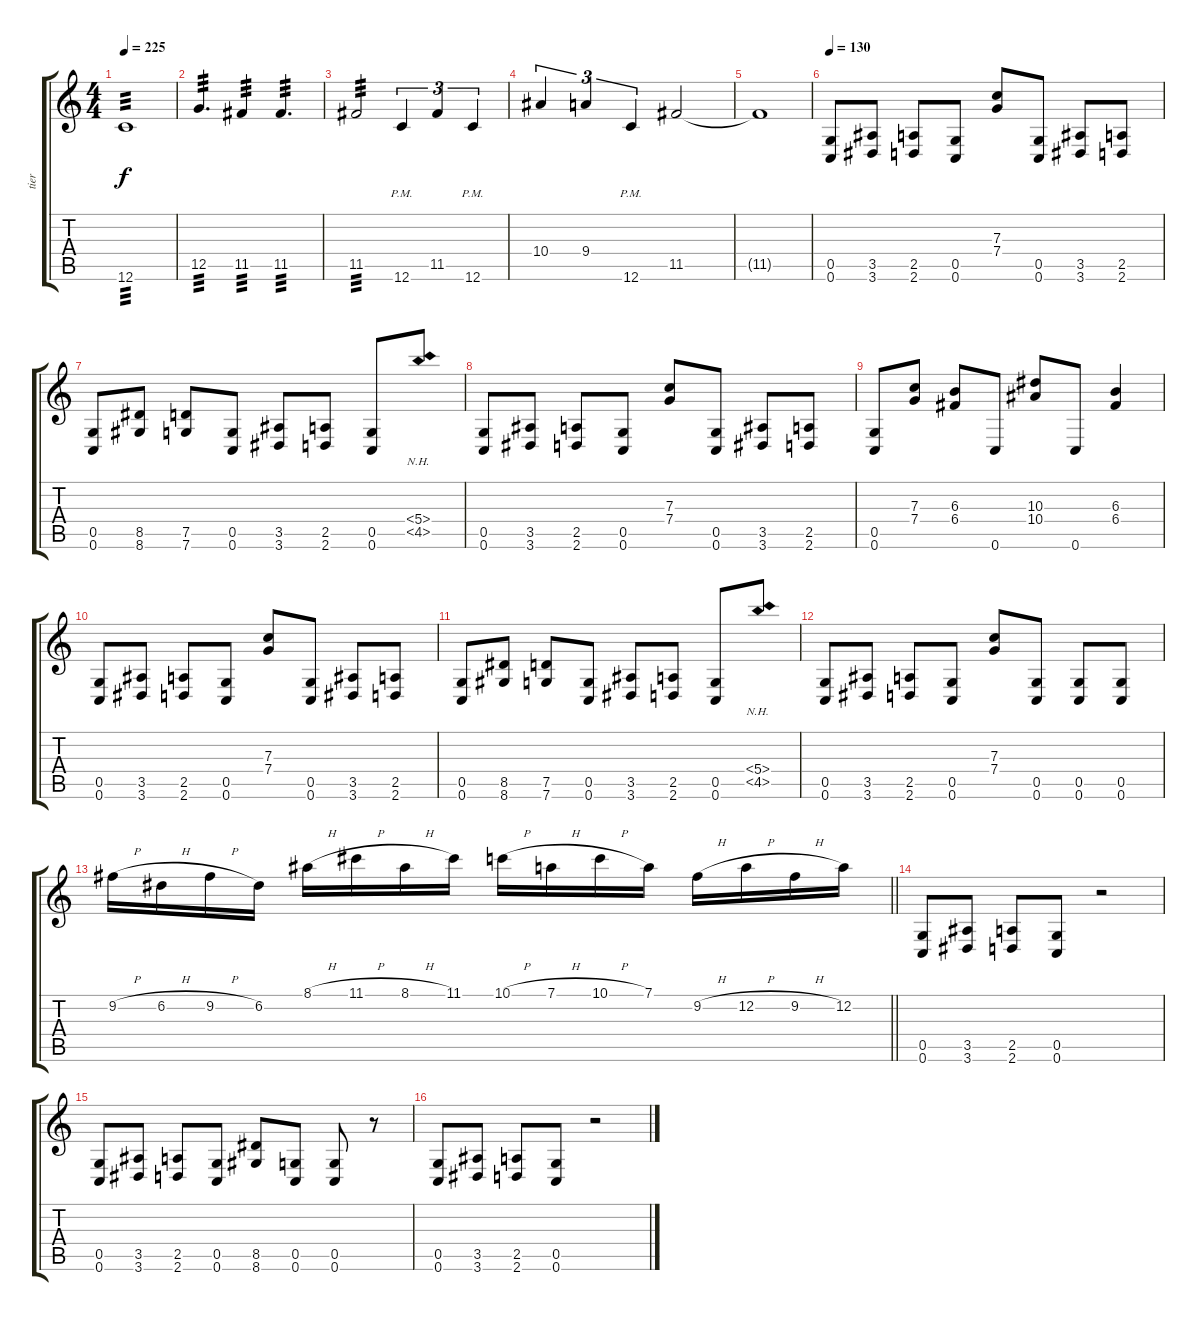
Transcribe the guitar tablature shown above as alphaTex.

\track ("tier" "tier") {mute instrument distortionguitar}
\staff {score tabs}
\tuning (D4 A3 F3 C3 G2 C2) {hide}
\ts (4 4)
\tempo 225
\clef g2
\ks c
12.6.1{tp 3 dy f} |
12.5.4{d tp 3} 11.5.4{tp 3} 11.5.4{d tp 3} |
11.5.2{tp 3} 12.6{pm}.4{tu (3 2)} 11.5.4{tu (3 2)} 12.6{pm}.4{tu (3 2)} |
10.4.4{tu (3 2)} 9.4.4{tu (3 2)} 12.6{pm}.4{tu (3 2)} 11.5.2 |
11.5{t}.1 |
\tempo 130
(0.5 0.6).8 (3.5 3.6).8 (2.5 2.6).8 (0.5 0.6).8 (7.3 7.4).8 (0.5 0.6).8 (3.5 3.6).8 (2.5 2.6).8 |
(0.5 0.6).8 (8.5 8.6).8 (7.5 7.6).8 (0.5 0.6).8 (3.5 3.6).8 (2.5 2.6).8 (0.5 0.6).8 (5.4{nh} 4.5{nh}).8 |
(0.5 0.6).8 (3.5 3.6).8 (2.5 2.6).8 (0.5 0.6).8 (7.3 7.4).8 (0.5 0.6).8 (3.5 3.6).8 (2.5 2.6).8 |
(0.5 0.6).8 (7.3 7.4).8 (6.3 6.4).8 0.6.8 (10.3 10.4).8 0.6.8 (6.3 6.4).4 |
(0.5 0.6).8 (3.5 3.6).8 (2.5 2.6).8 (0.5 0.6).8 (7.3 7.4).8 (0.5 0.6).8 (3.5 3.6).8 (2.5 2.6).8 |
(0.5 0.6).8 (8.5 8.6).8 (7.5 7.6).8 (0.5 0.6).8 (3.5 3.6).8 (2.5 2.6).8 (0.5 0.6).8 (5.4{nh} 4.5{nh}).8 |
(0.5 0.6).8 (3.5 3.6).8 (2.5 2.6).8 (0.5 0.6).8 (7.3 7.4).8 (0.5 0.6).8 (0.5 0.6).8 (0.5 0.6).8 |
\barLineRight lightlight
9.2{h}.16 6.2{h}.16 9.2{h}.16 6.2.16 8.1{h}.16 11.1{h}.16 8.1{h}.16 11.1.16 10.1{h}.16 7.1{h}.16 10.1{h}.16 7.1.16 9.2{h}.16 12.2{h}.16 9.2{h}.16 12.2.16 |
(0.5 0.6).8 (3.5 3.6).8 (2.5 2.6).8 (0.5 0.6).8 r.2 |
(0.5 0.6).8 (3.5 3.6).8 (2.5 2.6).8 (0.5 0.6).8 (8.5 8.6).8 (0.5 0.6).8 (0.5 0.6).8 r.8 |
(0.5 0.6).8 (3.5 3.6).8 (2.5 2.6).8 (0.5 0.6).8 r.2
